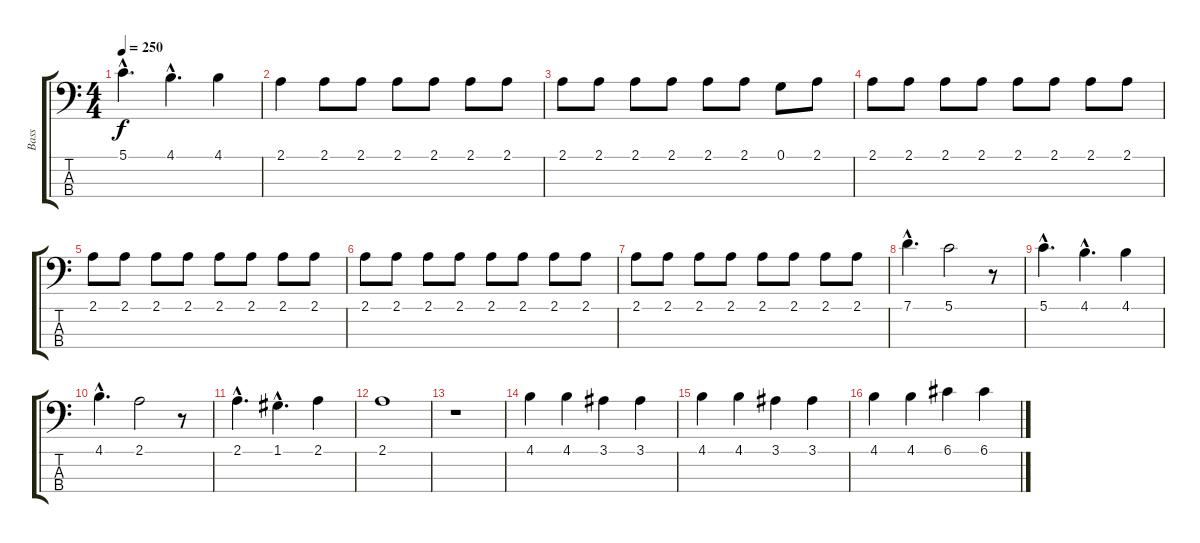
\track ("Bass" "Bass") {instrument electricbasspick}
\staff {score tabs}
\tuning (G2 D2 A1 E1) {hide}
\ts (4 4)
\tempo 250
\clef f4
\ks c
5.1{hac}.4{d dy f} 4.1{hac}.4{d} 4.1.4 |
2.1.4 2.1.8 2.1.8 2.1.8 2.1.8 2.1.8 2.1.8 |
2.1.8 2.1.8 2.1.8 2.1.8 2.1.8 2.1.8 0.1.8 2.1.8 |
2.1.8 2.1.8 2.1.8 2.1.8 2.1.8 2.1.8 2.1.8 2.1.8 |
2.1.8 2.1.8 2.1.8 2.1.8 2.1.8 2.1.8 2.1.8 2.1.8 |
2.1.8 2.1.8 2.1.8 2.1.8 2.1.8 2.1.8 2.1.8 2.1.8 |
2.1.8 2.1.8 2.1.8 2.1.8 2.1.8 2.1.8 2.1.8 2.1.8 |
7.1{hac}.4{d} 5.1.2 r.8 |
5.1{hac}.4{d} 4.1{hac}.4{d} 4.1.4 |
4.1{hac}.4{d} 2.1.2 r.8 |
2.1{hac}.4{d} 1.1{hac}.4{d} 2.1.4 |
2.1.1 |
r.1 |
4.1.4 4.1.4 3.1.4 3.1.4 |
4.1.4 4.1.4 3.1.4 3.1.4 |
4.1.4 4.1.4 6.1.4 6.1.4
